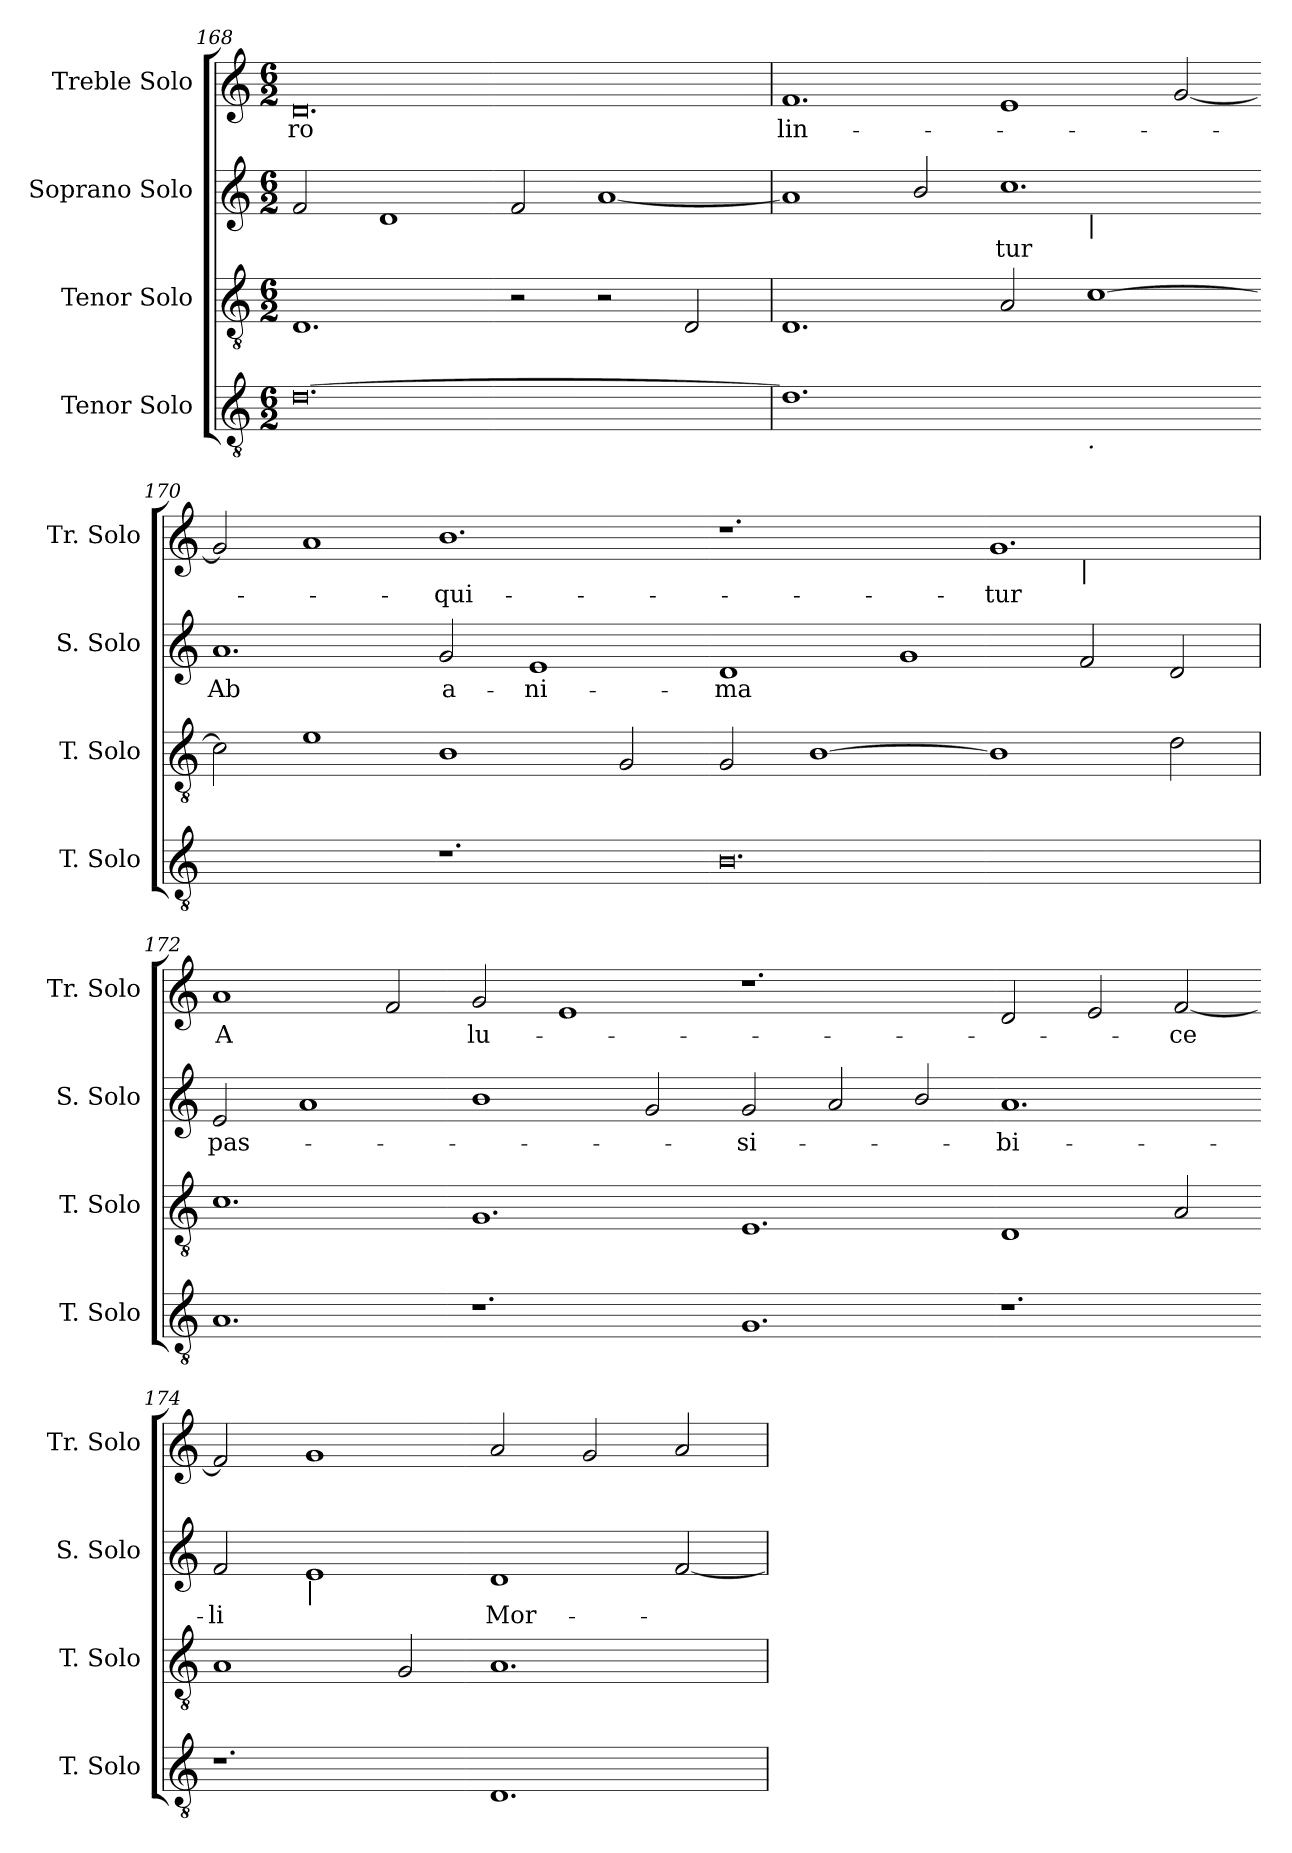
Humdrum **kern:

**kern	**kern	**kern	**text	**kern	**text
*part4	*part3	*part2	*part2	*part1	*part1
*staff4	*staff3	*staff2	*staff2	*staff1	*staff1
*I"Tenor Solo	*I"Tenor Solo	*I"Soprano Solo	*	*I"Treble Solo	*
*I'T. Solo	*I'T. Solo	*I'S. Solo	*	*I'Tr. Solo	*
*clefGv2	*clefGv2	*clefG2	*	*clefG2	*
*ITrd7c12	*ITrd7c12	*	*	*	*
*k[]	*k[]	*k[]	*	*k[]	*
*M6/2	*M6/2	*M6/2	*	*M6/2	*
=168	=168	=168	=168	=168	=168
!	!	!	!	!	!LO:LY:b:color=#000000
[>0.Di	1.DDi	2fi/	.	0.di	-ro
.	.	1di	.	.	.
.	2r	2fi/	.	.	.
.	2r	[<1ai	.	.	.
.	2DDi/	.	.	.	.
!!LO:PB:g=z
=169	=169	=169	=169	=169	=169
!	!	!	!	!	!LO:LY:b:color=#000000
*^	*	*^	*	*	*
1.Di]	0ryy	1.DDi	1ai]	0ryy	.	1.fi	lin-
.	.	.	2bi/	.	.	.	.
!	!	!	!	!	!LO:LY:b:color=#000000	!	!
[>1.Ciyy	.	2AAi/	1.cci	.	-tur	1ei	.
!	!	!	!	!LO:TX:b:i:t=|	!	!	!
!	!LO:TX:b:i:t=.	!	!	!	!	!	!
.	1ryy	[>1Ci	.	1ryy	.	.	.
.	.	.	.	.	.	[<2gi/	.
*v	*v	*	*v	*v	*	*	*
=170-	=170-	=170-	=170-	=170-	=170-
*^	*	*^	*	*	*
!	!	!	!	!	!LO:LY:b:color=#000000	!	!
*v	*v	*	*v	*v	*	*	*
1.Ciyy]	2Ci\]	1.ai	Ab	2gi/]	.
.	1Ei	.	.	1ai	.
!	!	!	!LO:LY:b:color=#000000	!	!
!	!	!	!	!	!LO:LY:b:color=#000000
1.r	1BBi	2gi/	a-	1.bi	-qui-
!	!	!	!LO:LY:b:color=#000000	!	!
.	.	1ei	-ni-	.	.
.	2GGi/	.	.	.	.
=171-	=171-	=171-	=171-	=171-	=171-
!	!	!	!LO:LY:b:color=#000000	!	!
*	*	*	*	*^	*
0.BBi	2GGi/	1di	-ma	1.r	0ryy	.
.	[<1BBi	.	.	.	.	.
.	.	1gi	.	.	.	.
!	!	!	!	!	!	!LO:LY:b:color=#000000
.	1BBi]	.	.	1.gi	.	-tur
!	!	!	!	!	!LO:TX:b:i:t=|	!
.	.	2fi/	.	.	1ryy	.
.	2Di\	2di/	.	.	.	.
*	*	*	*	*v	*v	*
=172	=172	=172	=172	=172	=172
*	*	*	*	*^	*
!	!	!	!LO:LY:b:color=#000000	!	!	!
*	*	*	*	*v	*v	*
*	*	*	*	*^	*
!	!	!	!	!	!	!LO:LY:b:color=#000000
*	*	*	*	*v	*v	*
1.AAi	1.Ci	2ei/	pas-	1ai	A
.	.	1ai	.	.	.
.	.	.	.	2fi/	.
!	!	!	!	!	!LO:LY:b:color=#000000
1.r	1.GGi	1bi	.	2gi/	lu-
.	.	.	.	1ei	.
.	.	2gi/	.	.	.
=173-	=173-	=173-	=173-	=173-	=173-
!	!	!	!LO:LY:b:color=#000000	!	!
1.GGi	1.EEi	2gi/	-si-	1.r	.
.	.	2ai/	.	.	.
.	.	2bi/	.	.	.
!	!	!	!LO:LY:b:color=#000000	!	!
1.r	1DDi	1.ai	-bi-	2di/	.
.	.	.	.	2ei/	.
!	!	!	!	!	!LO:LY:b:color=#000000
.	2AAi/	.	.	[<2fi/	-ce
=174-	=174-	=174-	=174-	=174-	=174-
!	!	!	!LO:LY:b:color=#000000	!	!
1.r	1AAi	2fi/	-li	2fi/]	.
!	!	!LO:TX:b:i:t=|	!	!	!
.	.	1ei	.	1gi	.
.	2GGi/	.	.	.	.
!	!	!	!LO:LY:b:color=#000000	!	!
1.DDi	1.AAi	1di	Mor-	2ai/	.
.	.	.	.	2gi/	.
.	.	[<2fi/	.	2ai/	.
=	=	=	=	=	=
*-	*-	*-	*-	*-	*-
